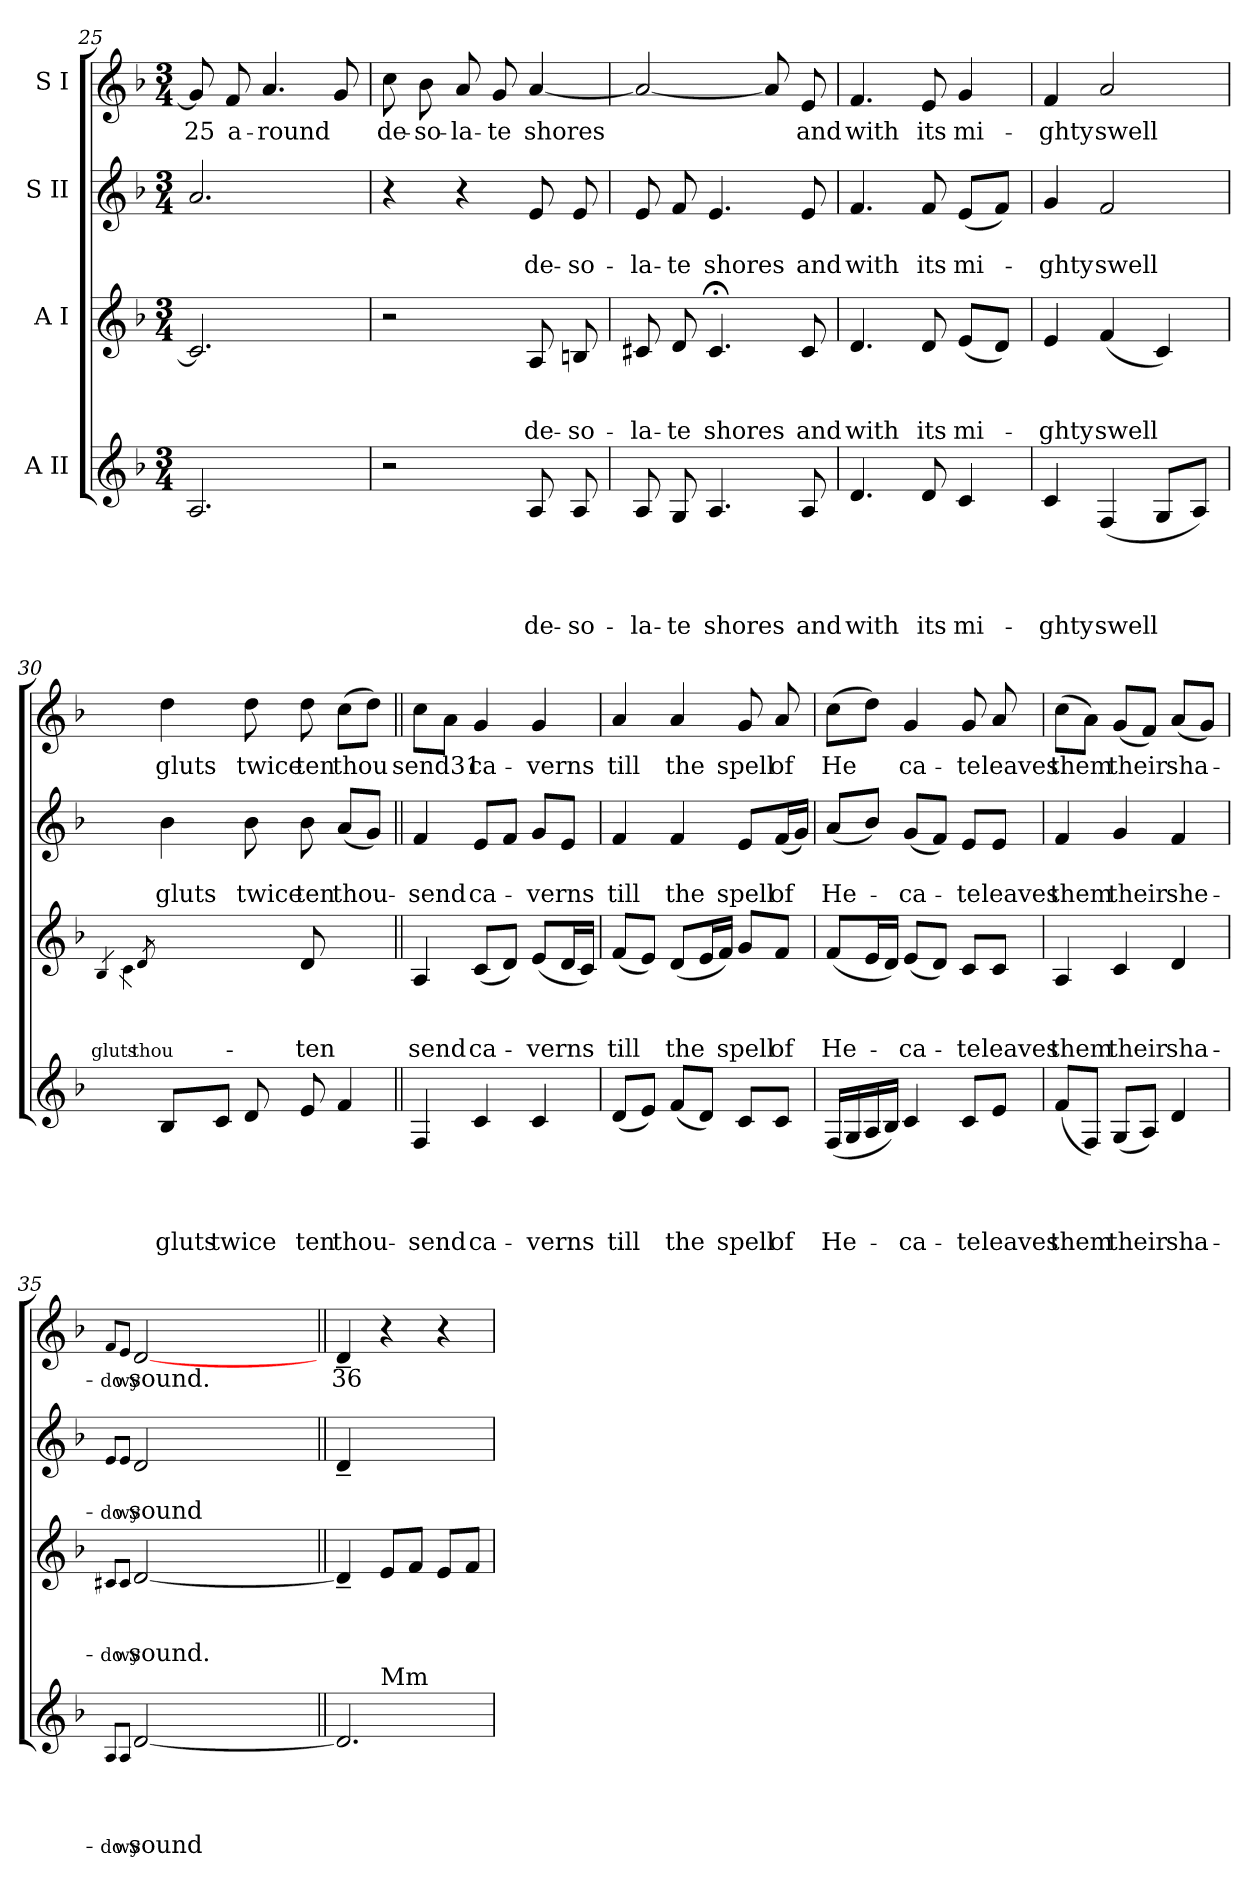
**kern	**text	**text	**text	**text	**kern	**text	**text	**text	**kern	**text	**text	**kern	**text
*part4	*part4	*part4	*part4	*part4	*part3	*part3	*part3	*part3	*part2	*part2	*part2	*part1	*part1
*staff4	*staff4	*staff4	*staff4	*staff4	*staff3	*staff3	*staff3	*staff3	*staff2	*staff2	*staff2	*staff1	*staff1
*I"A II	*	*	*	*	*I"A I	*	*	*	*I"S II	*	*	*I"S I	*
!!LO:LB:g=z
*clefG2	*	*	*	*	*clefG2	*	*	*	*clefG2	*	*	*clefG2	*
*k[b-]	*	*	*	*	*k[b-]	*	*	*	*k[b-]	*	*	*k[b-]	*
*F:	*	*	*	*	*F:	*	*	*	*F:	*	*	*F:	*
*M3/4	*	*	*	*	*M3/4	*	*	*	*M3/4	*	*	*M3/4	*
=25	=25	=25	=25	=25	=25	=25	=25	=25	=25	=25	=25	=25	=25
!	!	!	!	!	!	!	!	!	!	!	!	!	!LO:LY:b:rj
2.A/	.	.	.	.	2.c#/]	.	.	.	2.a/	.	.	8g/]	25
!	!	!	!	!	!	!	!	!	!	!	!	!	!LO:LY:b
.	.	.	.	.	.	.	.	.	.	.	.	8f/	a-
!	!	!	!	!	!	!	!	!	!	!	!	!	!LO:LY:b
.	.	.	.	.	.	.	.	.	.	.	.	4.a/	-round
.	.	.	.	.	.	.	.	.	.	.	.	8g/	.
=26	=26	=26	=26	=26	=26	=26	=26	=26	=26	=26	=26	=26	=26
!	!	!	!	!	!	!	!	!	!	!	!	!	!LO:LY:b
2r	.	.	.	.	2r	.	.	.	4r	.	.	8cc\	de-
!	!	!	!	!	!	!	!	!	!	!	!	!	!LO:LY:b
.	.	.	.	.	.	.	.	.	.	.	.	8b-\	-so-
!	!	!	!	!	!	!	!	!	!	!	!	!	!LO:LY:b
.	.	.	.	.	.	.	.	.	4r	.	.	8a/	-la-
!	!	!	!	!	!	!	!	!	!	!	!	!	!LO:LY:b
.	.	.	.	.	.	.	.	.	.	.	.	8g/	-te
!	!	!	!	!LO:LY:b	!	!	!	!LO:LY:b	!	!	!LO:LY:b	!	!LO:LY:b
8A/	.	.	.	de-	8A/	.	.	de-	8e/	.	de-	[<4a/	shores
!	!	!	!	!LO:LY:b	!	!	!	!LO:LY:b	!	!	!LO:LY:b	!	!
8A/	.	.	.	-so-	8Bn/	.	.	-so-	8e/	.	-so-	.	.
=27	=27	=27	=27	=27	=27	=27	=27	=27	=27	=27	=27	=27	=27
!	!	!	!	!LO:LY:b	!	!	!	!LO:LY:b	!	!	!LO:LY:b	!	!
8A/	.	.	.	-la-	8c#X/	.	.	-la-	8e/	.	-la-	2a/_	.
!	!	!	!	!LO:LY:b	!	!	!	!LO:LY:b	!	!	!LO:LY:b	!	!
8G/	.	.	.	-te	8d/	.	.	-te	8f/	.	-te	.	.
!	!	!	!	!LO:LY:b	!	!	!	!LO:LY:b	!	!	!LO:LY:b	!	!
4.A/	.	.	.	shores	4.c#;/	.	.	shores	4.e/	.	shores	.	.
.	.	.	.	.	.	.	.	.	.	.	.	8a/]	.
!	!	!	!	!LO:LY:b	!	!	!	!LO:LY:b	!	!	!LO:LY:b	!	!LO:LY:b
8A/	.	.	.	and	8c#/	.	.	and	8e/	.	and	8e/	and
=28	=28	=28	=28	=28	=28	=28	=28	=28	=28	=28	=28	=28	=28
!	!	!	!	!LO:LY:b	!	!	!	!LO:LY:b	!	!	!LO:LY:b	!	!LO:LY:b
4.d/	.	.	.	with	4.d/	.	.	with	4.f/	.	with	4.f/	with
!	!	!	!	!LO:LY:b	!	!	!	!LO:LY:b	!	!	!LO:LY:b	!	!LO:LY:b
8d/	.	.	.	its	8d/	.	.	its	8f/	.	its	8e/	its
!	!	!	!	!LO:LY:b	!	!	!	!LO:LY:b	!	!	!LO:LY:b	!	!LO:LY:b
4c/	.	.	.	mi-	(<8e/L	.	.	mi-	(<8e/L	.	mi-	4g/	mi-
.	.	.	.	.	8d/J)	.	.	.	8f/J)	.	.	.	.
=29	=29	=29	=29	=29	=29	=29	=29	=29	=29	=29	=29	=29	=29
!	!	!	!	!LO:LY:b	!	!	!	!LO:LY:b	!	!	!LO:LY:b	!	!LO:LY:b
4c/	.	.	.	-ghty	4e/	.	.	-ghty	4g/	.	-ghty	4f/	-ghty
!	!	!	!	!LO:LY:b	!	!	!	!LO:LY:b	!	!	!LO:LY:b	!	!LO:LY:b
(<4F/	.	.	.	swell	(<4f/	.	.	swell	2f/	.	swell	2a/	swell
8G/L	.	.	.	.	4c/)	.	.	.	.	.	.	.	.
8A/J)	.	.	.	.	.	.	.	.	.	.	.	.	.
=30	=30	=30	=30	=30	=30	=30	=30	=30	=30	=30	=30	=30	=30
!	!	!	!	!	!	!	!	!LO:LY:b	!	!	!	!	!
.	.	.	.	.	4qB-/	.	.	gluts	.	.	.	.	.
!	!	!	!	!	!	!	!	!LO:LY:b	!	!	!	!	!
*	*	*	*	*	*^	*	*	*	*	*	*	*	*
!	!	!	!	!	!	!	!	!	!LO:LY:b	!	!	!	!	!
.	.	.	.	.	8qd/	4qc\	.	.	thou-	.	.	.	.	.
!	!	!	!	!LO:LY:b	!	!	!	!	!	!	!	!LO:LY:b	!	!LO:LY:b
8B-/L	.	.	.	gluts	4.ryy	4ryy	.	.	.	4b-\	.	gluts	4dd\	gluts
!	!	!	!	!LO:LY:b	!	!	!	!	!	!	!	!	!	!
8c/J	.	.	.	twice	.	.	.	.	.	.	.	.	.	.
!	!	!	!	!	!	!	!	!	!	!	!	!LO:LY:b	!	!LO:LY:b
8d/	.	.	.	.	.	2ryy	.	.	.	8b-\	.	twice	8dd\	twice
!	!	!	!	!LO:LY:b	!	!	!	!	!LO:LY:b	!	!	!LO:LY:b	!	!LO:LY:b
8e/	.	.	.	ten	8d/	.	.	.	ten	8b-\	.	ten	8dd\	ten
!	!	!	!	!LO:LY:b	!	!	!	!	!	!	!	!LO:LY:b	!	!LO:LY:b
4f/	.	.	.	thou-	4ryy	.	.	.	.	(<8a/L	.	thou-	(>8cc\L	thou
.	.	.	.	.	.	.	.	.	.	8g/J)	.	.	8dd\J)	.
*	*	*	*	*	*v	*v	*	*	*	*	*	*	*	*
!!LO:PB:g=z
=31||	=31||	=31||	=31||	=31||	=31||	=31||	=31||	=31||	=31||	=31||	=31||	=31||	=31||
!	!	!	!	!LO:LY:b	!	!	!	!LO:LY:b	!	!	!LO:LY:b	!	!LO:LY:b
4F/	.	.	.	-send	4A/	.	.	-send	4f/	.	-send	8cc\L	send31
.	.	.	.	.	.	.	.	.	.	.	.	8a\J	.
!	!	!	!	!LO:LY:b	!	!	!	!LO:LY:b	!	!	!LO:LY:b	!	!LO:LY:b
4c/	.	.	.	ca-	(<8c/L	.	.	ca-	8e/L	.	ca-	4g/	ca-
.	.	.	.	.	8d/J)	.	.	.	8f/J	.	.	.	.
!	!	!	!	!LO:LY:b	!	!	!	!LO:LY:b	!	!	!LO:LY:b	!	!LO:LY:b
4c/	.	.	.	-verns	(<8e/L	.	.	-verns	8g/L	.	-verns	4g/	-verns
.	.	.	.	.	16d/L	.	.	.	8e/J	.	.	.	.
.	.	.	.	.	16c/JJ)	.	.	.	.	.	.	.	.
=32	=32	=32	=32	=32	=32	=32	=32	=32	=32	=32	=32	=32	=32
!	!	!	!	!LO:LY:b	!	!	!	!LO:LY:b	!	!	!LO:LY:b	!	!LO:LY:b
(<8d/L	.	.	.	till	(<8f/L	.	.	till	4f/	.	till	4a/	till
8e/J)	.	.	.	.	8e/J)	.	.	.	.	.	.	.	.
!	!	!	!	!LO:LY:b	!	!	!	!LO:LY:b	!	!	!LO:LY:b	!	!LO:LY:b
(<8f/L	.	.	.	the	(<8d/L	.	.	the	4f/	.	the	4a/	the
8d/J)	.	.	.	.	16e/L	.	.	.	.	.	.	.	.
.	.	.	.	.	16f/JJ)	.	.	.	.	.	.	.	.
!	!	!	!	!LO:LY:b	!	!	!	!LO:LY:b	!	!	!LO:LY:b	!	!LO:LY:b
8c/L	.	.	.	spell	8g/L	.	.	spell	8e/L	.	spell	8g/	spell
!	!	!	!	!LO:LY:b	!	!	!	!LO:LY:b	!	!	!LO:LY:b	!	!LO:LY:b
8c/J	.	.	.	of	8f/J	.	.	of	(<16f/L	.	of	8a/	of
.	.	.	.	.	.	.	.	.	16g/JJ)	.	.	.	.
=33	=33	=33	=33	=33	=33	=33	=33	=33	=33	=33	=33	=33	=33
!	!	!	!	!LO:LY:b	!	!	!	!LO:LY:b	!	!	!LO:LY:b	!	!LO:LY:b
(<16F/LL	.	.	.	He-	(<8f/L	.	.	He-	(<8a/L	.	He-	(>8cc\L	He
16G/	.	.	.	.	.	.	.	.	.	.	.	.	.
16A/	.	.	.	.	16e/L	.	.	.	8b-/J)	.	.	8dd\J)	.
16B-/JJ)	.	.	.	.	16d/JJ)	.	.	.	.	.	.	.	.
!	!	!	!	!LO:LY:b	!	!	!	!LO:LY:b	!	!	!LO:LY:b	!	!LO:LY:b
4c/	.	.	.	-ca-	(<8e/L	.	.	-ca-	(<8g/L	.	-ca-	4g/	ca-
.	.	.	.	.	8d/J)	.	.	.	8f/J)	.	.	.	.
!	!	!	!	!LO:LY:b	!	!	!	!LO:LY:b	!	!	!LO:LY:b	!	!LO:LY:b
8c/L	.	.	.	-te	8c/L	.	.	-te	8e/L	.	-te	8g/	-te
!	!	!	!	!LO:LY:b	!	!	!	!LO:LY:b	!	!	!LO:LY:b	!	!LO:LY:b
8e/J	.	.	.	leaves	8c/J	.	.	leaves	8e/J	.	leaves	8a/	leaves
=34	=34	=34	=34	=34	=34	=34	=34	=34	=34	=34	=34	=34	=34
!	!	!	!	!LO:LY:b	!	!	!	!LO:LY:b	!	!	!LO:LY:b	!	!LO:LY:b
(<8f/L	.	.	.	them	4A/	.	.	them	4f/	.	them	(>8cc\L	them
8F/J)	.	.	.	.	.	.	.	.	.	.	.	8a\J)	.
!	!	!	!	!LO:LY:b	!	!	!	!LO:LY:b	!	!	!LO:LY:b	!	!LO:LY:b
(<8G/L	.	.	.	their	4c/	.	.	their	4g/	.	their	(<8g/L	their
8A/J)	.	.	.	.	.	.	.	.	.	.	.	8f/J)	.
!	!	!	!	!LO:LY:b	!	!	!	!LO:LY:b	!	!	!LO:LY:b	!	!LO:LY:b
4d/	.	.	.	sha-	4d/	.	.	sha-	4f/	.	she-	(<8a/L	sha-
.	.	.	.	.	.	.	.	.	.	.	.	8g/J)	.
=35	=35	=35	=35	=35	=35	=35	=35	=35	=35	=35	=35	=35	=35
!	!	!	!	!LO:LY:b	!	!	!	!LO:LY:b	!	!	!LO:LY:b	!	!LO:LY:b
8qA/L	.	.	.	-do-	8qc#X/L	.	.	-do-	8qe/L	.	-do-	8qf/L	-do-
!	!	!	!	!LO:LY:b	!	!	!	!LO:LY:b	!	!	!LO:LY:b	!	!LO:LY:b
8qA/J	.	.	.	-wy	8qc#/J	.	.	-wy	8qe/J	.	-wy	8qe/J	-wy
!	!	!	!	!LO:LY:b	!	!	!	!LO:LY:b	!	!	!LO:LY:b	!	!LO:LY:b
[<2d/	.	.	.	sound	[<2d/	.	.	sound.	2d/	.	sound	[<2d/	sound.
!!LO:LB:g=z
=36||	=36||	=36||	=36||	=36||	=36||	=36||	=36||	=36||	=36||	=36||	=36||	=36||	=36||
!	!	!	!	!	!	!	!	!	!	!	!	!	!LO:LY:b:rj
*^	*	*	*	*	*	*	*	*	*	*	*	*	*
2.d/]	4ryy	.	.	.	.	4d~</]	.	.	.	4d~</	.	.	4d~</	36
!	!LO:TX:a:t=Mm	!	!	!	!	!	!	!	!	!	!	!	!	!
.	2ryy	.	.	.	.	8e/L	.	.	.	2ryy	.	.	4r	.
.	.	.	.	.	.	8f/J	.	.	.	.	.	.	.	.
.	.	.	.	.	.	8e/L	.	.	.	.	.	.	4r	.
.	.	.	.	.	.	8f/J	.	.	.	.	.	.	.	.
*v	*v	*	*	*	*	*	*	*	*	*	*	*	*	*
=	=	=	=	=	=	=	=	=	=	=	=	=	=
*-	*-	*-	*-	*-	*-	*-	*-	*-	*-	*-	*-	*-	*-
